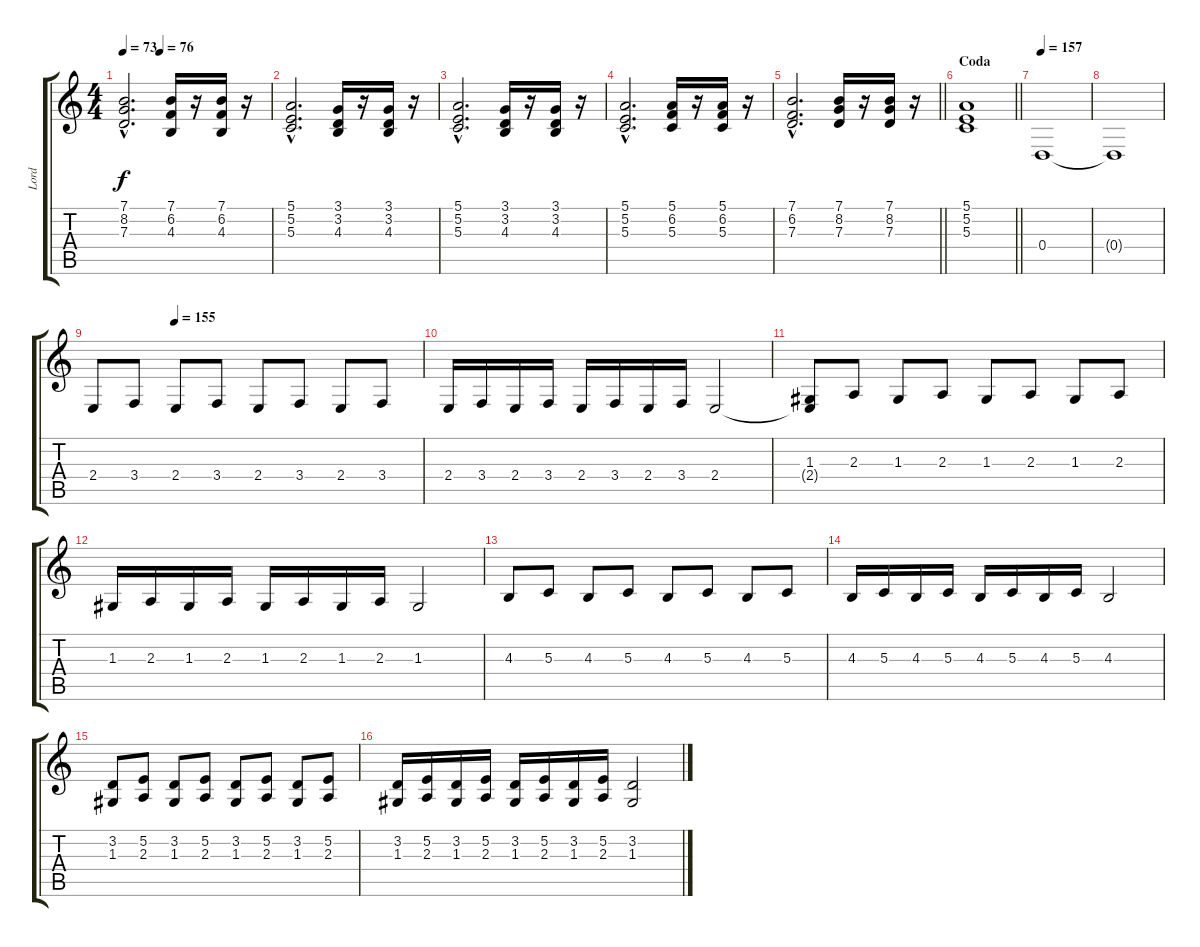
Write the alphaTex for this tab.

\track ("Lord" "Lord") {instrument marimba}
\staff {score tabs}
\tuning (E4 B3 G3 D3 A2 E2) {hide}
\ts (4 4)
\tempo 73
\tempo (76 0.25)
\clef g2
\ks c
(7.1{hac} 8.2{hac} 7.3{hac}).2{d dy f} (7.1 6.2 4.3).16 r.16 (7.1 6.2 4.3).16 r.16 |
(5.1{hac} 5.2{hac} 5.3{hac}).2{d} (3.1 3.2 4.3).16 r.16 (3.1 3.2 4.3).16 r.16 |
(5.1{hac} 5.2{hac} 5.3{hac}).2{d} (3.1 3.2 4.3).16 r.16 (3.1 3.2 4.3).16 r.16 |
(5.1{hac} 5.2{hac} 5.3{hac}).2{d} (5.1 6.2 5.3).16 r.16 (5.1 6.2 5.3).16 r.16 |
\barLineRight lightlight
(7.1{hac} 6.2{hac} 7.3{hac}).2{d} (7.1 8.2 7.3).16 r.16 (7.1 8.2 7.3).16 r.16 |
\section ("" "Coda")
\barLineRight lightlight
(5.1 5.2 5.3).1 |
\tempo 157
0.4.1 |
0.4{t}.1 |
\tempo (155 0.25)
2.4.8 3.4.8 2.4.8 3.4.8 2.4.8 3.4.8 2.4.8 3.4.8 |
2.4.16 3.4.16 2.4.16 3.4.16 2.4.16 3.4.16 2.4.16 3.4.16 2.4.2 |
(1.3 2.4{t}).8 2.3.8 1.3.8 2.3.8 1.3.8 2.3.8 1.3.8 2.3.8 |
1.3.16 2.3.16 1.3.16 2.3.16 1.3.16 2.3.16 1.3.16 2.3.16 1.3.2 |
4.3.8 5.3.8 4.3.8 5.3.8 4.3.8 5.3.8 4.3.8 5.3.8 |
4.3.16 5.3.16 4.3.16 5.3.16 4.3.16 5.3.16 4.3.16 5.3.16 4.3.2 |
(3.2 1.3).8 (5.2 2.3).8 (3.2 1.3).8 (5.2 2.3).8 (3.2 1.3).8 (5.2 2.3).8 (3.2 1.3).8 (5.2 2.3).8 |
(3.2 1.3).16 (5.2 2.3).16 (3.2 1.3).16 (5.2 2.3).16 (3.2 1.3).16 (5.2 2.3).16 (3.2 1.3).16 (5.2 2.3).16 (3.2 1.3).2
